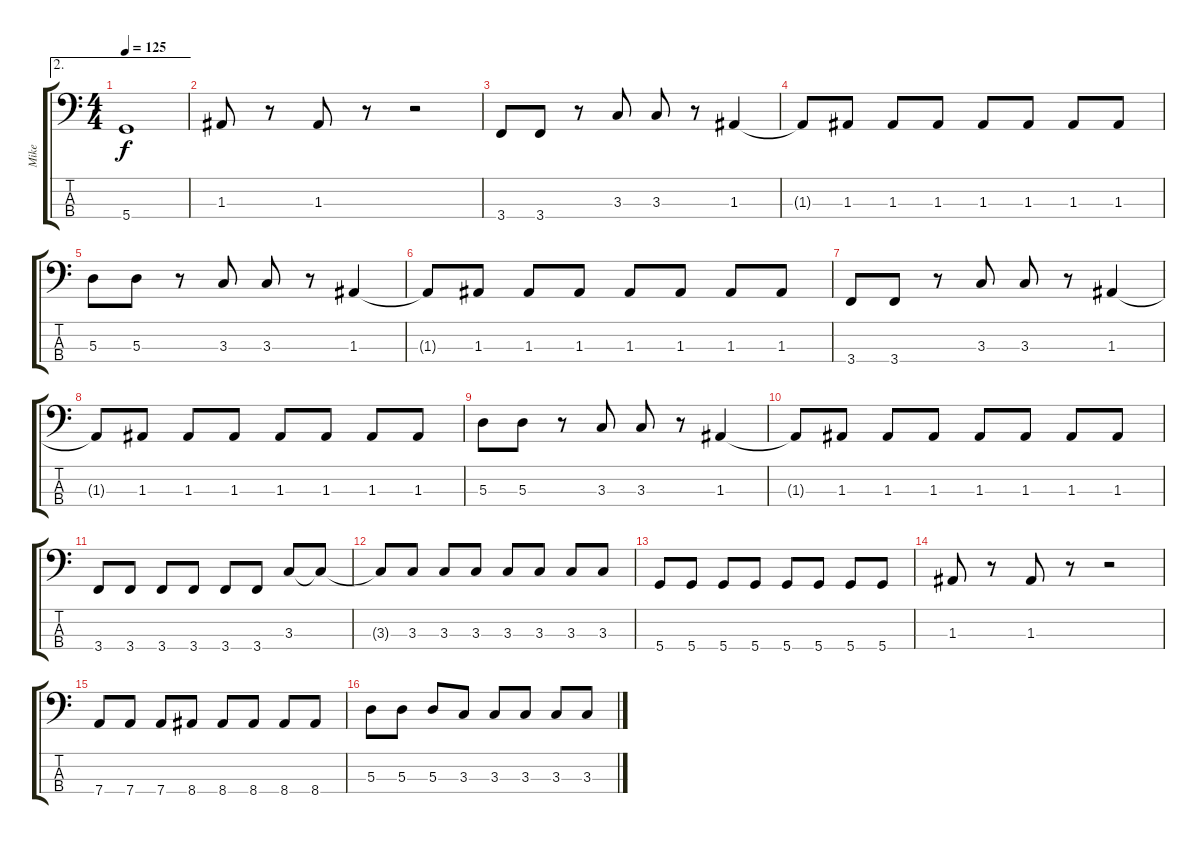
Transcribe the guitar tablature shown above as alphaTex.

\track ("Mike" "Mike") {instrument electricbassfinger}
\staff {score tabs}
\tuning (G2 D2 A1 D1) {hide}
\ae 2
\ts (4 4)
\tempo 125
\clef f4
\ks c
5.4.1{dy f} |
1.3.8 r.8 1.3.8 r.8 r.2 |
3.4.8 3.4.8 r.8 3.3.8 3.3.8 r.8 1.3.4 |
1.3{t}.8 1.3.8 1.3.8 1.3.8 1.3.8 1.3.8 1.3.8 1.3.8 |
5.3.8 5.3.8 r.8 3.3.8 3.3.8 r.8 1.3.4 |
1.3{t}.8 1.3.8 1.3.8 1.3.8 1.3.8 1.3.8 1.3.8 1.3.8 |
3.4.8 3.4.8 r.8 3.3.8 3.3.8 r.8 1.3.4 |
1.3{t}.8 1.3.8 1.3.8 1.3.8 1.3.8 1.3.8 1.3.8 1.3.8 |
5.3.8 5.3.8 r.8 3.3.8 3.3.8 r.8 1.3.4 |
1.3{t}.8 1.3.8 1.3.8 1.3.8 1.3.8 1.3.8 1.3.8 1.3.8 |
3.4.8 3.4.8 3.4.8 3.4.8 3.4.8 3.4.8 3.3.8 3.3{t}.8 |
3.3{t}.8 3.3.8 3.3.8 3.3.8 3.3.8 3.3.8 3.3.8 3.3.8 |
5.4.8 5.4.8 5.4.8 5.4.8 5.4.8 5.4.8 5.4.8 5.4.8 |
1.3.8 r.8 1.3.8 r.8 r.2 |
7.4.8 7.4.8 7.4.8 8.4.8 8.4.8 8.4.8 8.4.8 8.4.8 |
5.3.8 5.3.8 5.3.8 3.3.8 3.3.8 3.3.8 3.3.8 3.3.8
